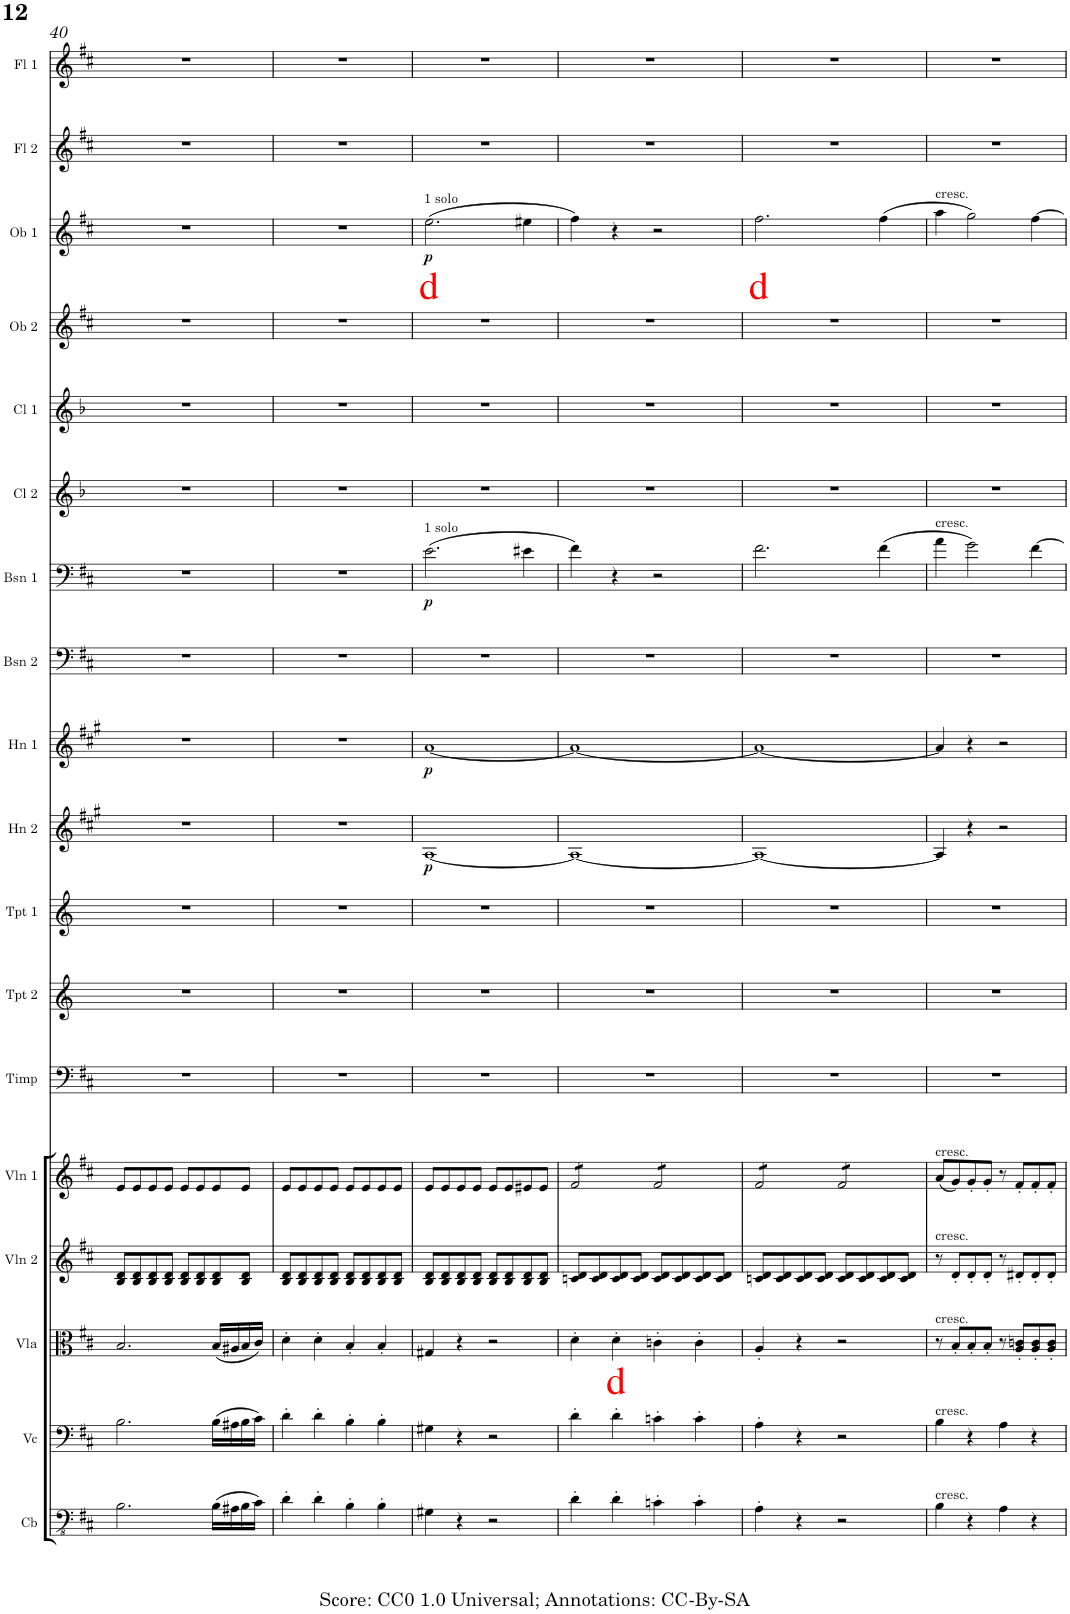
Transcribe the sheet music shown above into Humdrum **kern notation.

**kern	**kern	**kern	**text	**kern	**kern	**kern	**kern	**kern	**kern	**dynam	**kern	**dynam	**kern	**kern	**dynam	**kern	**kern	**kern	**kern	**text	**dynam	**kern	**kern
*part18	*part17	*part16	*part16	*part15	*part14	*part13	*part12	*part11	*part10	*part10	*part9	*part9	*part8	*part7	*part7	*part6	*part5	*part4	*part3	*part3	*part3	*part2	*part1
*staff18	*staff17	*staff16	*staff16	*staff15	*staff14	*staff13	*staff12	*staff11	*staff10	*staff10	*staff9	*staff9	*staff8	*staff7	*staff7	*staff6	*staff5	*staff4	*staff3	*staff3	*staff3	*staff2	*staff1
*I"Contrabass	*I"Violoncello	*I"Viola	*	*I"Violins 2	*I"Violins 1	*I"Timpani	*I"D Trumpet 2	*I"D Trumpet 1	*I"F Horn 2 (orig.  D)	*	*I"F Horn 1 (orig.  D)	*	*I"Bassoon 2	*I"Bassoon 1	*	*I"A Clarinet 2	*I"A Clarinet 1	*I"Oboe 2	*I"Oboe 1	*	*	*I"Flute 2	*I"Flute 1
*I'Cb	*I'Vc	*I'Vla	*	*I'Vln 2	*I'Vln 1	*I'Timp	*I'Tpt 2	*I'Tpt 1	*I'Hn 2	*	*I'Hn 1	*	*I'Bsn 2	*I'Bsn 1	*	*I'Cl 2	*I'Cl 1	*I'Ob 2	*I'Ob 1	*	*	*I'Fl 2	*I'Fl 1
!!LO:PB:g=z
*clefFv4	*clefF4	*clefC3	*	*clefG2	*clefG2	*clefF4	*clefG2	*clefG2	*clefG2	*	*clefG2	*	*clefF4	*clefF4	*	*clefG2	*clefG2	*clefG2	*clefG2	*	*	*clefG2	*clefG2
*	*	*	*	*	*	*	*Trd-1c-2	*Trd-1c-2	*Trd4c7	*	*Trd4c7	*	*	*	*	*Trd2c3	*Trd2c3	*	*	*	*	*	*
*k[f#c#]	*k[f#c#]	*k[f#c#]	*	*k[f#c#]	*k[f#c#]	*k[f#c#]	*k[]	*k[]	*k[f#c#g#]	*	*k[f#c#g#]	*	*k[f#c#]	*k[f#c#]	*	*k[b-]	*k[b-]	*k[f#c#]	*k[f#c#]	*	*	*k[f#c#]	*k[f#c#]
*M4/4	*M4/4	*M4/4	*	*M4/4	*M4/4	*M4/4	*M4/4	*M4/4	*M4/4	*	*M4/4	*	*M4/4	*M4/4	*	*M4/4	*M4/4	*M4/4	*M4/4	*	*	*M4/4	*M4/4
*met(c)	*met(c)	*met(c)	*	*met(c)	*met(c)	*met(c)	*met(c)	*met(c)	*met(c)	*	*met(c)	*	*met(c)	*met(c)	*	*met(c)	*met(c)	*met(c)	*met(c)	*	*	*met(c)	*met(c)
=40	=40	=40	=40	=40	=40	=40	=40	=40	=40	=40	=40	=40	=40	=40	=40	=40	=40	=40	=40	=40	=40	=40	=40
2.BB\	2.B\	2.B/	.	8B/ 8d/L	8e/L	1r	1r	1r	1r	.	1r	.	1r	1r	.	1r	1r	1r	1r	.	.	1r	1r
.	.	.	.	8B/ 8d/	8e/	.	.	.	.	.	.	.	.	.	.	.	.	.	.	.	.	.	.
.	.	.	.	8B/ 8d/	8e/	.	.	.	.	.	.	.	.	.	.	.	.	.	.	.	.	.	.
.	.	.	.	8B/ 8d/J	8e/J	.	.	.	.	.	.	.	.	.	.	.	.	.	.	.	.	.	.
.	.	.	.	8B/ 8d/L	8e/L	.	.	.	.	.	.	.	.	.	.	.	.	.	.	.	.	.	.
.	.	.	.	8B/ 8d/	8e/	.	.	.	.	.	.	.	.	.	.	.	.	.	.	.	.	.	.
(16BB\LL	(16B\LL	(16B/LL	.	8B/ 8d/	8e/	.	.	.	.	.	.	.	.	.	.	.	.	.	.	.	.	.	.
16AA#X\	16A#X\	16A#X/	.	.	.	.	.	.	.	.	.	.	.	.	.	.	.	.	.	.	.	.	.
16BB\	16B\	16B/	.	8B/ 8d/J	8e/J	.	.	.	.	.	.	.	.	.	.	.	.	.	.	.	.	.	.
16C#\JJ)	16c#\JJ)	16c#/JJ)	.	.	.	.	.	.	.	.	.	.	.	.	.	.	.	.	.	.	.	.	.
=41	=41	=41	=41	=41	=41	=41	=41	=41	=41	=41	=41	=41	=41	=41	=41	=41	=41	=41	=41	=41	=41	=41	=41
4D'\	4d'\	4d'\	.	8B/ 8d/L	8e/L	1r	1r	1r	1r	.	1r	.	1r	1r	.	1r	1r	1r	1r	.	.	1r	1r
.	.	.	.	8B/ 8d/	8e/	.	.	.	.	.	.	.	.	.	.	.	.	.	.	.	.	.	.
4D'\	4d'\	4d'\	.	8B/ 8d/	8e/	.	.	.	.	.	.	.	.	.	.	.	.	.	.	.	.	.	.
.	.	.	.	8B/ 8d/J	8e/J	.	.	.	.	.	.	.	.	.	.	.	.	.	.	.	.	.	.
4BB'\	4B'\	4B'/	.	8B/ 8d/L	8e/L	.	.	.	.	.	.	.	.	.	.	.	.	.	.	.	.	.	.
.	.	.	.	8B/ 8d/	8e/	.	.	.	.	.	.	.	.	.	.	.	.	.	.	.	.	.	.
4BB'\	4B'\	4B'/	.	8B/ 8d/	8e/	.	.	.	.	.	.	.	.	.	.	.	.	.	.	.	.	.	.
.	.	.	.	8B/ 8d/J	8e/J	.	.	.	.	.	.	.	.	.	.	.	.	.	.	.	.	.	.
=42	=42	=42	=42	=42	=42	=42	=42	=42	=42	=42	=42	=42	=42	=42	=42	=42	=42	=42	=42	=42	=42	=42	=42
!	!	!	!	!	!	!	!	!	!	!	!	!	!	!	!	!	!	!	!LO:TX:a:t=1 solo	!	!	!	!
!	!	!	!	!	!	!	!	!	!	!	!	!	!	!LO:TX:a:t=1 solo	!	!	!	!	!	!	!	!	!
!	!	!	!	!	!	!	!	!	!	!LO:DY:b	!	!LO:DY:b	!	!	!LO:DY:b	!	!	!	!	!LO:LY:b:color=#FF0000	!LO:DY:b	!	!
4GG#X\	4G#X\	4G#X/	.	8B/ 8d/L	8e/L	1r	1r	1r	[1A	p	[1a	p	1r	(2.e\	p	1r	1r	1r	(2.ee\	d	p	1r	1r
.	.	.	.	8B/ 8d/	8e/	.	.	.	.	.	.	.	.	.	.	.	.	.	.	.	.	.	.
4r	4r	4r	.	8B/ 8d/	8e/	.	.	.	.	.	.	.	.	.	.	.	.	.	.	.	.	.	.
.	.	.	.	8B/ 8d/J	8e/J	.	.	.	.	.	.	.	.	.	.	.	.	.	.	.	.	.	.
2r	2r	2r	.	8B/ 8d/L	8e/L	.	.	.	.	.	.	.	.	.	.	.	.	.	.	.	.	.	.
.	.	.	.	8B/ 8d/	8e/	.	.	.	.	.	.	.	.	.	.	.	.	.	.	.	.	.	.
.	.	.	.	8B/ 8d/	8e#X/	.	.	.	.	.	.	.	.	4e#X\	.	.	.	.	4ee#X\	.	.	.	.
.	.	.	.	8B/ 8d/J	8e#/J	.	.	.	.	.	.	.	.	.	.	.	.	.	.	.	.	.	.
=43	=43	=43	=43	=43	=43	=43	=43	=43	=43	=43	=43	=43	=43	=43	=43	=43	=43	=43	=43	=43	=43	=43	=43
*	*	*	*	*	*tremolo	*	*	*	*	*	*	*	*	*	*	*	*	*	*	*	*	*	*
4D'\	4d'\	4d'\	.	8cn/ 8d/L	8f#/L	1r	1r	1r	1A_	.	1a_	.	1r	4f#\)	.	1r	1r	1r	4ff#\)	.	.	1r	1r
.	.	.	.	8c/ 8d/	8f#/	.	.	.	.	.	.	.	.	.	.	.	.	.	.	.	.	.	.
!	!	!	!LO:LY:b:color=#FF0000	!	!	!	!	!	!	!	!	!	!	!	!	!	!	!	!	!	!	!	!
4D'\	4d'\	4d'\	d	8c/ 8d/	8f#/	.	.	.	.	.	.	.	.	4r	.	.	.	.	4r	.	.	.	.
.	.	.	.	8c/ 8d/J	8f#/J	.	.	.	.	.	.	.	.	.	.	.	.	.	.	.	.	.	.
4Cn'\	4cn'\	4cn'\	.	8c/ 8d/L	8f#/L	.	.	.	.	.	.	.	.	2r	.	.	.	.	2r	.	.	.	.
.	.	.	.	8c/ 8d/	8f#/	.	.	.	.	.	.	.	.	.	.	.	.	.	.	.	.	.	.
4C'\	4c'\	4c'\	.	8c/ 8d/	8f#/	.	.	.	.	.	.	.	.	.	.	.	.	.	.	.	.	.	.
.	.	.	.	8c/ 8d/J	8f#/J	.	.	.	.	.	.	.	.	.	.	.	.	.	.	.	.	.	.
=44	=44	=44	=44	=44	=44	=44	=44	=44	=44	=44	=44	=44	=44	=44	=44	=44	=44	=44	=44	=44	=44	=44	=44
!	!	!	!	!	!	!	!	!	!	!	!	!	!	!	!	!	!	!	!	!LO:LY:b:color=#FF0000	!	!	!
4AA'\	4A'\	4A'/	.	8cn/ 8d/L	8f#/L	1r	1r	1r	1A_	.	1a_	.	1r	2.f#\	.	1r	1r	1r	2.ff#\	d	.	1r	1r
.	.	.	.	8c/ 8d/	8f#/	.	.	.	.	.	.	.	.	.	.	.	.	.	.	.	.	.	.
4r	4r	4r	.	8c/ 8d/	8f#/	.	.	.	.	.	.	.	.	.	.	.	.	.	.	.	.	.	.
.	.	.	.	8c/ 8d/J	8f#/J	.	.	.	.	.	.	.	.	.	.	.	.	.	.	.	.	.	.
2r	2r	2r	.	8c/ 8d/L	8f#/L	.	.	.	.	.	.	.	.	.	.	.	.	.	.	.	.	.	.
.	.	.	.	8c/ 8d/	8f#/	.	.	.	.	.	.	.	.	.	.	.	.	.	.	.	.	.	.
.	.	.	.	8c/ 8d/	8f#/	.	.	.	.	.	.	.	.	(4f#\	.	.	.	.	(4ff#\	.	.	.	.
.	.	.	.	8c/ 8d/J	8f#/J	.	.	.	.	.	.	.	.	.	.	.	.	.	.	.	.	.	.
*	*	*	*	*	*Xtremolo	*	*	*	*	*	*	*	*	*	*	*	*	*	*	*	*	*	*
=45	=45	=45	=45	=45	=45	=45	=45	=45	=45	=45	=45	=45	=45	=45	=45	=45	=45	=45	=45	=45	=45	=45	=45
!	!	!	!	!	!	!	!	!	!	!	!	!	!	!	!	!	!	!	!LO:TX:a:t=cresc.	!	!	!	!
!	!	!	!	!	!	!	!	!	!	!	!	!	!	!LO:TX:a:t=cresc.	!	!	!	!	!	!	!	!	!
!	!	!	!	!	!LO:TX:a:t=cresc.	!	!	!	!	!	!	!	!	!	!	!	!	!	!	!	!	!	!
!	!	!	!	!LO:TX:a:t=cresc.	!	!	!	!	!	!	!	!	!	!	!	!	!	!	!	!	!	!	!
!	!	!LO:TX:a:t=cresc.	!	!	!	!	!	!	!	!	!	!	!	!	!	!	!	!	!	!	!	!	!
!	!LO:TX:a:t=cresc.	!	!	!	!	!	!	!	!	!	!	!	!	!	!	!	!	!	!	!	!	!	!
!LO:TX:a:t=cresc.	!	!	!	!	!	!	!	!	!	!	!	!	!	!	!	!	!	!	!	!	!	!	!
4BB\	4B\	8r	.	8r	(8a/L	1r	1r	1r	4A/]	.	4a/]	.	1r	4a\	.	1r	1r	1r	4aa\	.	.	1r	1r
.	.	8B'/L	.	8d'/L	8g/)	.	.	.	.	.	.	.	.	.	.	.	.	.	.	.	.	.	.
4r	4r	8B'/	.	8d'/	8g'/	.	.	.	4r	.	4r	.	.	2g\)	.	.	.	.	2gg\)	.	.	.	.
.	.	8B'/J	.	8d'/J	8g'/J	.	.	.	.	.	.	.	.	.	.	.	.	.	.	.	.	.	.
4AA\	4A\	8r	.	8r	8r	.	.	.	2r	.	2r	.	.	.	.	.	.	.	.	.	.	.	.
.	.	8A/' 8cn/'L	.	8d#X'/L	8f#'/L	.	.	.	.	.	.	.	.	.	.	.	.	.	.	.	.	.	.
4r	4r	8A/' 8c/'	.	8d#'/	8f#'/	.	.	.	.	.	.	.	.	[4f#\	.	.	.	.	[4ff#\	.	.	.	.
.	.	8A/' 8c/'J	.	8d#'/J	8f#'/J	.	.	.	.	.	.	.	.	.	.	.	.	.	.	.	.	.	.
=	=	=	=	=	=	=	=	=	=	=	=	=	=	=	=	=	=	=	=	=	=	=	=
*-	*-	*-	*-	*-	*-	*-	*-	*-	*-	*-	*-	*-	*-	*-	*-	*-	*-	*-	*-	*-	*-	*-	*-
